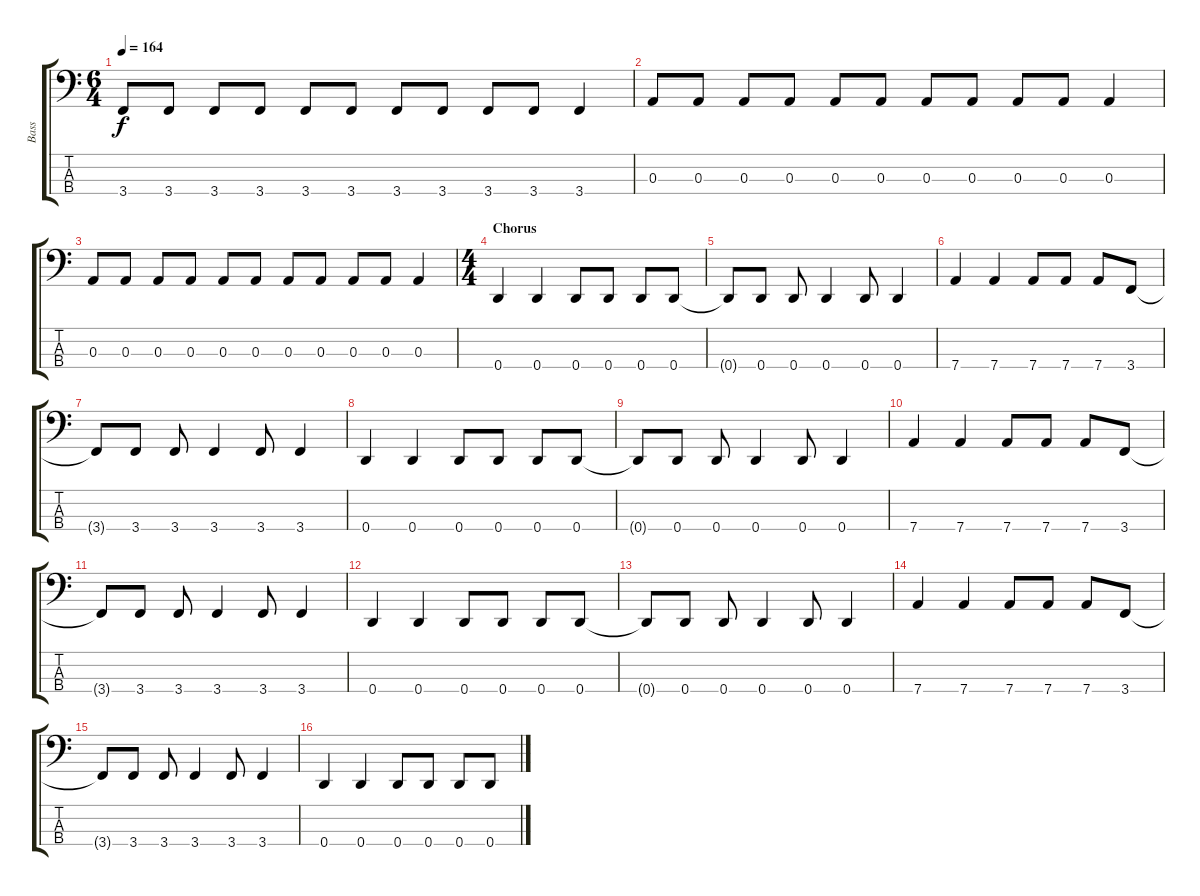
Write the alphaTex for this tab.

\track ("Bass" "Bass") {instrument acousticbass}
\staff {score tabs}
\tuning (G2 D2 A1 D1) {hide}
\ts (6 4)
\tempo 164
\clef f4
\ks c
3.4.8{dy f} 3.4.8 3.4.8 3.4.8 3.4.8 3.4.8 3.4.8 3.4.8 3.4.8 3.4.8 3.4.4 |
0.3.8 0.3.8 0.3.8 0.3.8 0.3.8 0.3.8 0.3.8 0.3.8 0.3.8 0.3.8 0.3.4 |
0.3.8 0.3.8 0.3.8 0.3.8 0.3.8 0.3.8 0.3.8 0.3.8 0.3.8 0.3.8 0.3.4 |
\ts (4 4)
\section ("" "Chorus")
0.4.4 0.4.4 0.4.8 0.4.8 0.4.8 0.4.8 |
0.4{t}.8 0.4.8 0.4.8 0.4.4 0.4.8 0.4.4 |
7.4.4 7.4.4 7.4.8 7.4.8 7.4.8 3.4.8 |
3.4{t}.8 3.4.8 3.4.8 3.4.4 3.4.8 3.4.4 |
0.4.4 0.4.4 0.4.8 0.4.8 0.4.8 0.4.8 |
0.4{t}.8 0.4.8 0.4.8 0.4.4 0.4.8 0.4.4 |
7.4.4 7.4.4 7.4.8 7.4.8 7.4.8 3.4.8 |
3.4{t}.8 3.4.8 3.4.8 3.4.4 3.4.8 3.4.4 |
0.4.4 0.4.4 0.4.8 0.4.8 0.4.8 0.4.8 |
0.4{t}.8 0.4.8 0.4.8 0.4.4 0.4.8 0.4.4 |
7.4.4 7.4.4 7.4.8 7.4.8 7.4.8 3.4.8 |
3.4{t}.8 3.4.8 3.4.8 3.4.4 3.4.8 3.4.4 |
0.4.4 0.4.4 0.4.8 0.4.8 0.4.8 0.4.8
